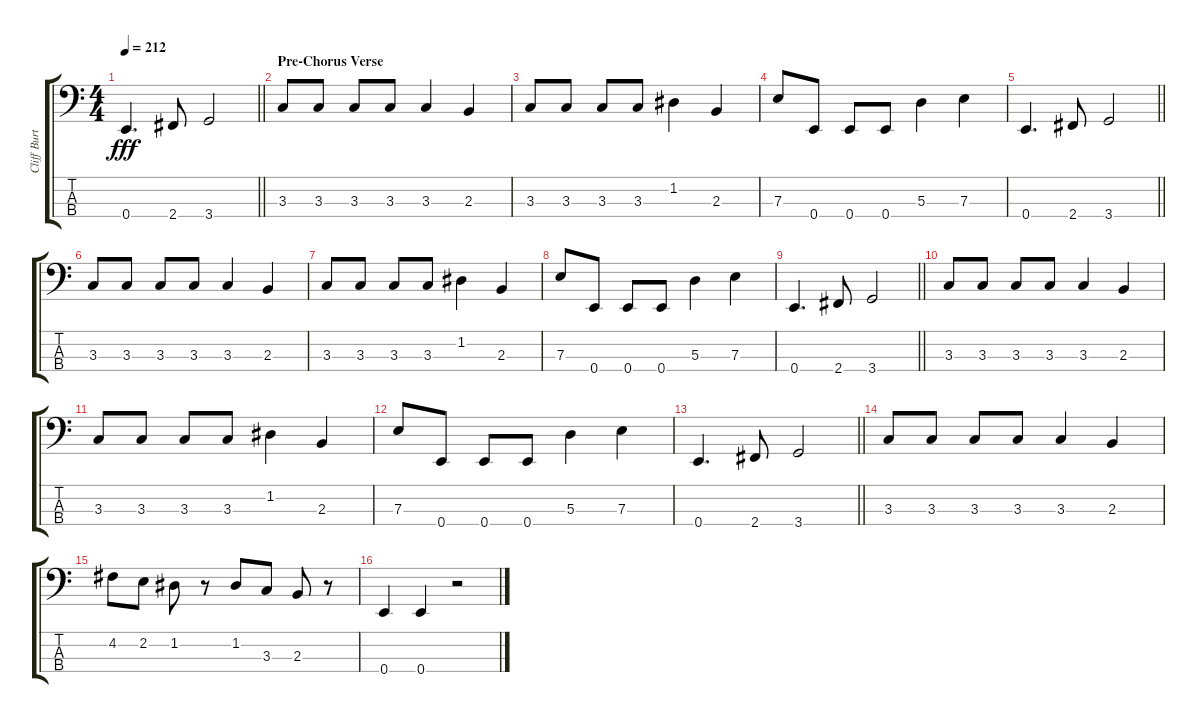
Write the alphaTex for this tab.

\track ("Cliff Burton" "Cliff Burt") {instrument electricbassfinger}
\staff {score tabs}
\tuning (G2 D2 A1 E1) {hide}
\ts (4 4)
\tempo 212
\clef f4
\barLineRight lightlight
\ks c
0.4.4{d dy fff} 2.4.8 3.4.2 |
\section ("" "Pre-Chorus Verse")
3.3.8 3.3.8 3.3.8 3.3.8 3.3.4 2.3.4 |
3.3.8 3.3.8 3.3.8 3.3.8 1.2.4 2.3.4 |
7.3.8 0.4.8 0.4.8 0.4.8 5.3.4 7.3.4 |
\barLineRight lightlight
0.4.4{d} 2.4.8 3.4.2 |
3.3.8 3.3.8 3.3.8 3.3.8 3.3.4 2.3.4 |
3.3.8 3.3.8 3.3.8 3.3.8 1.2.4 2.3.4 |
7.3.8 0.4.8 0.4.8 0.4.8 5.3.4 7.3.4 |
\barLineRight lightlight
0.4.4{d} 2.4.8 3.4.2 |
3.3.8 3.3.8 3.3.8 3.3.8 3.3.4 2.3.4 |
3.3.8 3.3.8 3.3.8 3.3.8 1.2.4 2.3.4 |
7.3.8 0.4.8 0.4.8 0.4.8 5.3.4 7.3.4 |
\barLineRight lightlight
0.4.4{d} 2.4.8 3.4.2 |
3.3.8 3.3.8 3.3.8 3.3.8 3.3.4 2.3.4 |
4.2.8 2.2.8 1.2.8 r.8 1.2.8 3.3.8 2.3.8 r.8 |
0.4.4 0.4.4 r.2
